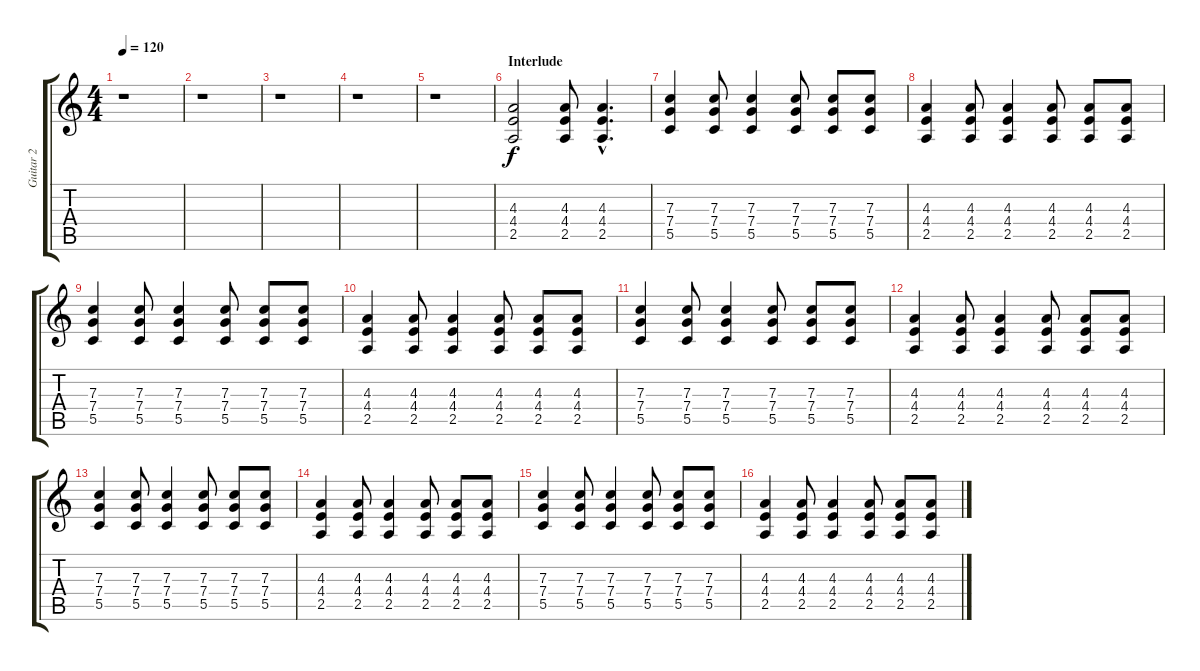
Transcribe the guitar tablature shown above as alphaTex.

\track ("Guitar 2" "Guitar 2") {instrument distortionguitar}
\staff {score tabs}
\tuning (D4 A3 F3 C3 G2 D2) {hide}
\ts (4 4)
\tempo 120
\clef g2
\ks c
r.1{dy f} |
r.1 |
r.1 |
r.1 |
r.1 |
\section ("" "Interlude")
(4.3 4.4 2.5).2 (4.3 4.4 2.5).8 (4.3{hac} 4.4{hac} 2.5{hac}).4{d} |
(7.3 7.4 5.5).4 (7.3 7.4 5.5).8 (7.3 7.4 5.5).4 (7.3 7.4 5.5).8 (7.3 7.4 5.5).8 (7.3 7.4 5.5).8 |
(4.3 4.4 2.5).4 (4.3 4.4 2.5).8 (4.3 4.4 2.5).4 (4.3 4.4 2.5).8 (4.3 4.4 2.5).8 (4.3 4.4 2.5).8 |
(7.3 7.4 5.5).4 (7.3 7.4 5.5).8 (7.3 7.4 5.5).4 (7.3 7.4 5.5).8 (7.3 7.4 5.5).8 (7.3 7.4 5.5).8 |
(4.3 4.4 2.5).4 (4.3 4.4 2.5).8 (4.3 4.4 2.5).4 (4.3 4.4 2.5).8 (4.3 4.4 2.5).8 (4.3 4.4 2.5).8 |
(7.3 7.4 5.5).4 (7.3 7.4 5.5).8 (7.3 7.4 5.5).4 (7.3 7.4 5.5).8 (7.3 7.4 5.5).8 (7.3 7.4 5.5).8 |
(4.3 4.4 2.5).4 (4.3 4.4 2.5).8 (4.3 4.4 2.5).4 (4.3 4.4 2.5).8 (4.3 4.4 2.5).8 (4.3 4.4 2.5).8 |
(7.3 7.4 5.5).4 (7.3 7.4 5.5).8 (7.3 7.4 5.5).4 (7.3 7.4 5.5).8 (7.3 7.4 5.5).8 (7.3 7.4 5.5).8 |
(4.3 4.4 2.5).4 (4.3 4.4 2.5).8 (4.3 4.4 2.5).4 (4.3 4.4 2.5).8 (4.3 4.4 2.5).8 (4.3 4.4 2.5).8 |
(7.3 7.4 5.5).4 (7.3 7.4 5.5).8 (7.3 7.4 5.5).4 (7.3 7.4 5.5).8 (7.3 7.4 5.5).8 (7.3 7.4 5.5).8 |
(4.3 4.4 2.5).4 (4.3 4.4 2.5).8 (4.3 4.4 2.5).4 (4.3 4.4 2.5).8 (4.3 4.4 2.5).8 (4.3 4.4 2.5).8
